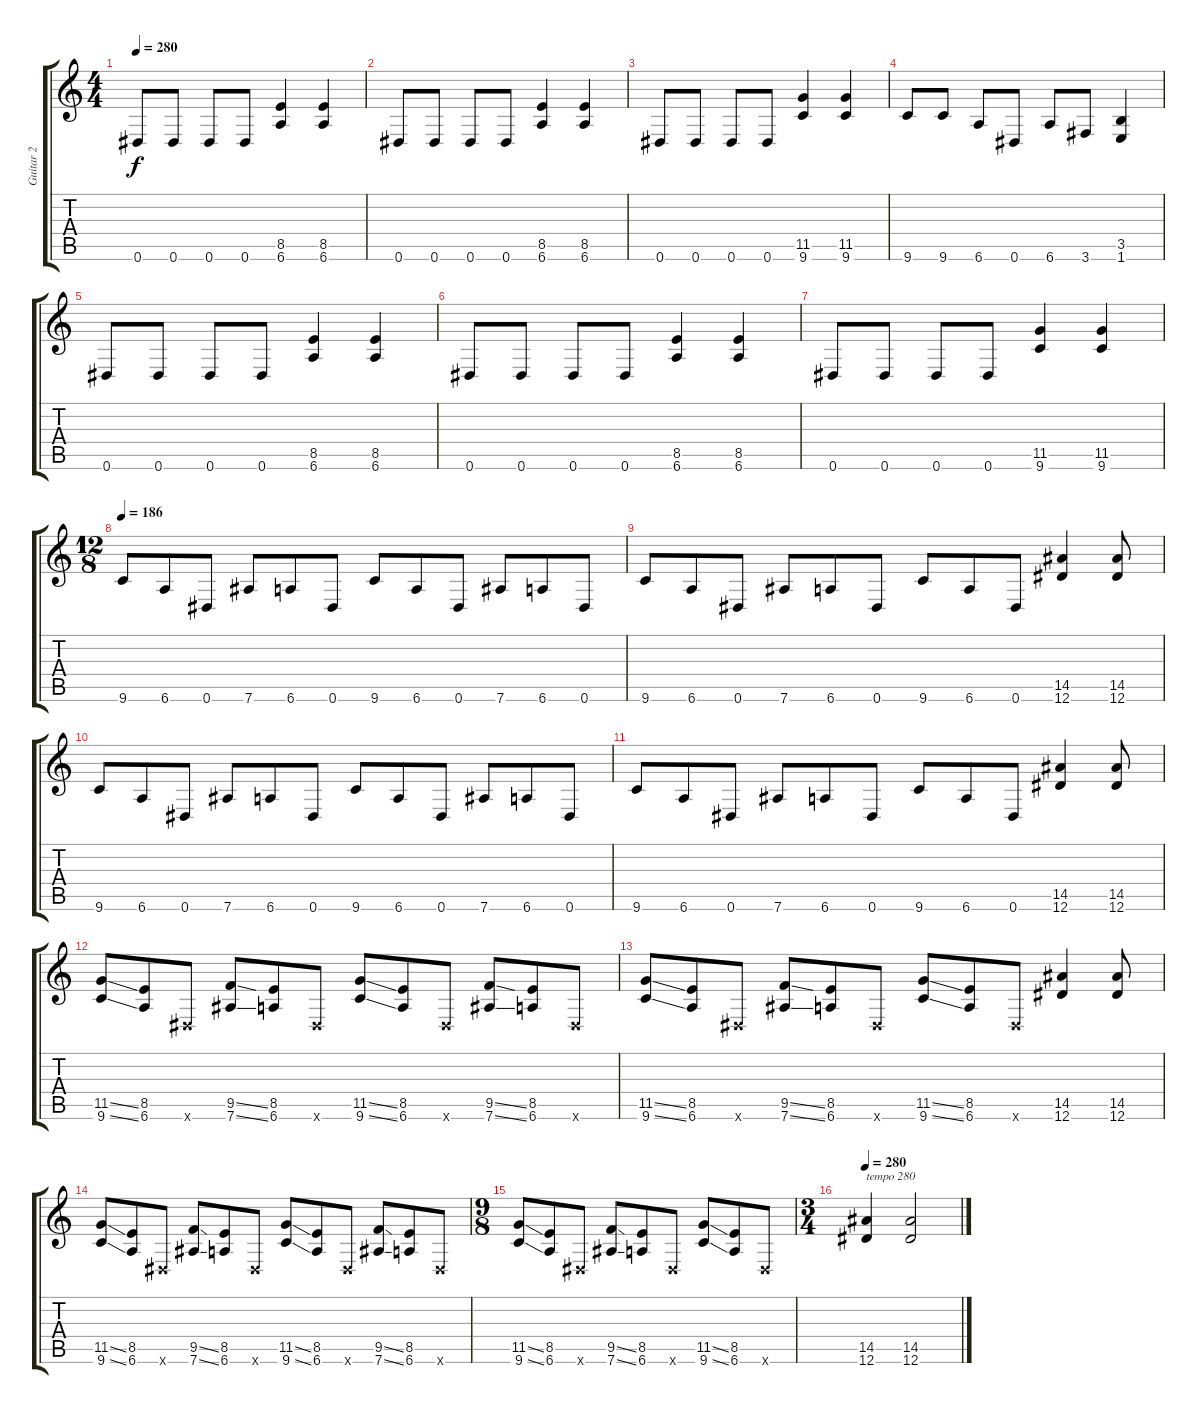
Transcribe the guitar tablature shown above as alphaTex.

\track ("Guitar 2" "Guitar 2") {instrument distortionguitar}
\staff {score tabs}
\tuning (Eb4 Bb3 Gb3 Db3 Ab2 Eb2) {hide}
\ts (4 4)
\tempo 280
\clef g2
\ks c
0.6.8{dy f} 0.6.8 0.6.8 0.6.8 (8.5 6.6).4 (8.5 6.6).4 |
0.6.8 0.6.8 0.6.8 0.6.8 (8.5 6.6).4 (8.5 6.6).4 |
0.6.8 0.6.8 0.6.8 0.6.8 (11.5 9.6).4 (11.5 9.6).4 |
9.6.8 9.6.8 6.6.8 0.6.8 6.6.8 3.6.8 (3.5 1.6).4 |
0.6.8 0.6.8 0.6.8 0.6.8 (8.5 6.6).4 (8.5 6.6).4 |
0.6.8 0.6.8 0.6.8 0.6.8 (8.5 6.6).4 (8.5 6.6).4 |
0.6.8 0.6.8 0.6.8 0.6.8 (11.5 9.6).4 (11.5 9.6).4 |
\ts (12 8)
\tempo 186
9.6.8 6.6.8 0.6.8 7.6.8 6.6.8 0.6.8 9.6.8 6.6.8 0.6.8 7.6.8 6.6.8 0.6.8 |
9.6.8 6.6.8 0.6.8 7.6.8 6.6.8 0.6.8 9.6.8 6.6.8 0.6.8 (14.5 12.6).4 (14.5 12.6).8 |
9.6.8 6.6.8 0.6.8 7.6.8 6.6.8 0.6.8 9.6.8 6.6.8 0.6.8 7.6.8 6.6.8 0.6.8 |
9.6.8 6.6.8 0.6.8 7.6.8 6.6.8 0.6.8 9.6.8 6.6.8 0.6.8 (14.5 12.6).4 (14.5 12.6).8 |
(11.5{ss} 9.6{ss}).8 (8.5 6.6).8 0.6{x}.8 (9.5{ss} 7.6{ss}).8 (8.5 6.6).8 0.6{x}.8 (11.5{ss} 9.6{ss}).8 (8.5 6.6).8 0.6{x}.8 (9.5{ss} 7.6{ss}).8 (8.5 6.6).8 0.6{x}.8 |
(11.5{ss} 9.6{ss}).8 (8.5 6.6).8 0.6{x}.8 (9.5{ss} 7.6{ss}).8 (8.5 6.6).8 0.6{x}.8 (11.5{ss} 9.6{ss}).8 (8.5 6.6).8 0.6{x}.8 (14.5 12.6).4 (14.5 12.6).8 |
(11.5{ss} 9.6{ss}).8 (8.5 6.6).8 0.6{x}.8 (9.5{ss} 7.6{ss}).8 (8.5 6.6).8 0.6{x}.8 (11.5{ss} 9.6{ss}).8 (8.5 6.6).8 0.6{x}.8 (9.5{ss} 7.6{ss}).8 (8.5 6.6).8 0.6{x}.8 |
\ts (9 8)
(11.5{ss} 9.6{ss}).8 (8.5 6.6).8 0.6{x}.8 (9.5{ss} 7.6{ss}).8 (8.5 6.6).8 0.6{x}.8 (11.5{ss} 9.6{ss}).8 (8.5 6.6).8 0.6{x}.8 |
\ts (3 4)
\tempo 280
(14.5 12.6).4{txt "tempo 280"} (14.5 12.6).2
